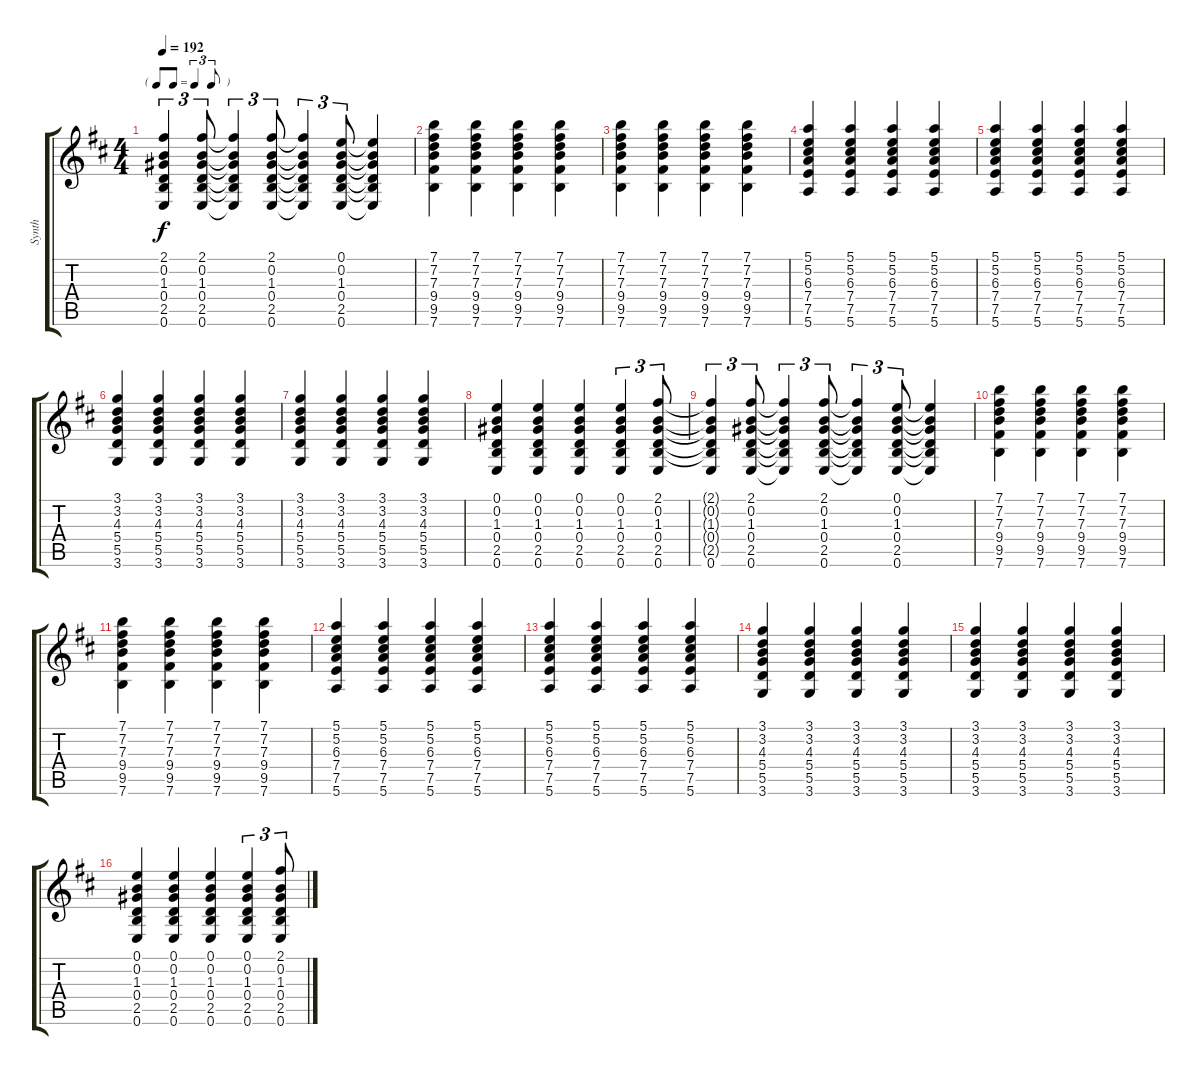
\track ("Synth" "Synth") {instrument acousticguitarnylon}
\staff {score tabs}
\tuning (E4 B3 G3 D3 A2 E2) {hide}
\ts (4 4)
\tf triplet8th
\tempo 192
\clef g2
\ks bminor
(2.1{t} 0.2{t} 1.3{t} 0.4{t} 2.5{t} 0.6).4{tu (3 2) dy f} (2.1 0.2 1.3 0.4 2.5 0.6).8{tu (3 2)} (2.1{t} 0.2{t} 1.3{t} 0.4{t} 2.5{t} 0.6{t}).4{tu (3 2)} (2.1 0.2 1.3 0.4 2.5 0.6).8{tu (3 2)} (2.1{t} 0.2{t} 1.3{t} 0.4{t} 2.5{t} 0.6{t}).4{tu (3 2)} (0.1 0.2 1.3 0.4 2.5 0.6).8{tu (3 2)} (0.1{t} 0.2{t} 1.3{t} 0.4{t} 2.5{t} 0.6{t}).4 |
(7.1 7.2 7.3 9.4 9.5 7.6).4 (7.1 7.2 7.3 9.4 9.5 7.6).4 (7.1 7.2 7.3 9.4 9.5 7.6).4 (7.1 7.2 7.3 9.4 9.5 7.6).4 |
(7.1 7.2 7.3 9.4 9.5 7.6).4 (7.1 7.2 7.3 9.4 9.5 7.6).4 (7.1 7.2 7.3 9.4 9.5 7.6).4 (7.1 7.2 7.3 9.4 9.5 7.6).4 |
(5.1 5.2 6.3 7.4 7.5 5.6).4 (5.1 5.2 6.3 7.4 7.5 5.6).4 (5.1 5.2 6.3 7.4 7.5 5.6).4 (5.1 5.2 6.3 7.4 7.5 5.6).4 |
(5.1 5.2 6.3 7.4 7.5 5.6).4 (5.1 5.2 6.3 7.4 7.5 5.6).4 (5.1 5.2 6.3 7.4 7.5 5.6).4 (5.1 5.2 6.3 7.4 7.5 5.6).4 |
(3.1 3.2 4.3 5.4 5.5 3.6).4 (3.1 3.2 4.3 5.4 5.5 3.6).4 (3.1 3.2 4.3 5.4 5.5 3.6).4 (3.1 3.2 4.3 5.4 5.5 3.6).4 |
(3.1 3.2 4.3 5.4 5.5 3.6).4 (3.1 3.2 4.3 5.4 5.5 3.6).4 (3.1 3.2 4.3 5.4 5.5 3.6).4 (3.1 3.2 4.3 5.4 5.5 3.6).4 |
(0.1 0.2 1.3 0.4 2.5 0.6).4 (0.1 0.2 1.3 0.4 2.5 0.6).4 (0.1 0.2 1.3 0.4 2.5 0.6).4 (0.1 0.2 1.3 0.4 2.5 0.6).4{tu (3 2)} (2.1 0.2 1.3 0.4 2.5 0.6).8{tu (3 2)} |
(2.1{t} 0.2{t} 1.3{t} 0.4{t} 2.5{t} 0.6).4{tu (3 2)} (2.1 0.2 1.3 0.4 2.5 0.6).8{tu (3 2)} (2.1{t} 0.2{t} 1.3{t} 0.4{t} 2.5{t} 0.6{t}).4{tu (3 2)} (2.1 0.2 1.3 0.4 2.5 0.6).8{tu (3 2)} (2.1{t} 0.2{t} 1.3{t} 0.4{t} 2.5{t} 0.6{t}).4{tu (3 2)} (0.1 0.2 1.3 0.4 2.5 0.6).8{tu (3 2)} (0.1{t} 0.2{t} 1.3{t} 0.4{t} 2.5{t} 0.6{t}).4 |
(7.1 7.2 7.3 9.4 9.5 7.6).4 (7.1 7.2 7.3 9.4 9.5 7.6).4 (7.1 7.2 7.3 9.4 9.5 7.6).4 (7.1 7.2 7.3 9.4 9.5 7.6).4 |
(7.1 7.2 7.3 9.4 9.5 7.6).4 (7.1 7.2 7.3 9.4 9.5 7.6).4 (7.1 7.2 7.3 9.4 9.5 7.6).4 (7.1 7.2 7.3 9.4 9.5 7.6).4 |
(5.1 5.2 6.3 7.4 7.5 5.6).4 (5.1 5.2 6.3 7.4 7.5 5.6).4 (5.1 5.2 6.3 7.4 7.5 5.6).4 (5.1 5.2 6.3 7.4 7.5 5.6).4 |
(5.1 5.2 6.3 7.4 7.5 5.6).4 (5.1 5.2 6.3 7.4 7.5 5.6).4 (5.1 5.2 6.3 7.4 7.5 5.6).4 (5.1 5.2 6.3 7.4 7.5 5.6).4 |
(3.1 3.2 4.3 5.4 5.5 3.6).4 (3.1 3.2 4.3 5.4 5.5 3.6).4 (3.1 3.2 4.3 5.4 5.5 3.6).4 (3.1 3.2 4.3 5.4 5.5 3.6).4 |
(3.1 3.2 4.3 5.4 5.5 3.6).4 (3.1 3.2 4.3 5.4 5.5 3.6).4 (3.1 3.2 4.3 5.4 5.5 3.6).4 (3.1 3.2 4.3 5.4 5.5 3.6).4 |
(0.1 0.2 1.3 0.4 2.5 0.6).4 (0.1 0.2 1.3 0.4 2.5 0.6).4 (0.1 0.2 1.3 0.4 2.5 0.6).4 (0.1 0.2 1.3 0.4 2.5 0.6).4{tu (3 2)} (2.1 0.2 1.3 0.4 2.5 0.6).8{tu (3 2)}
